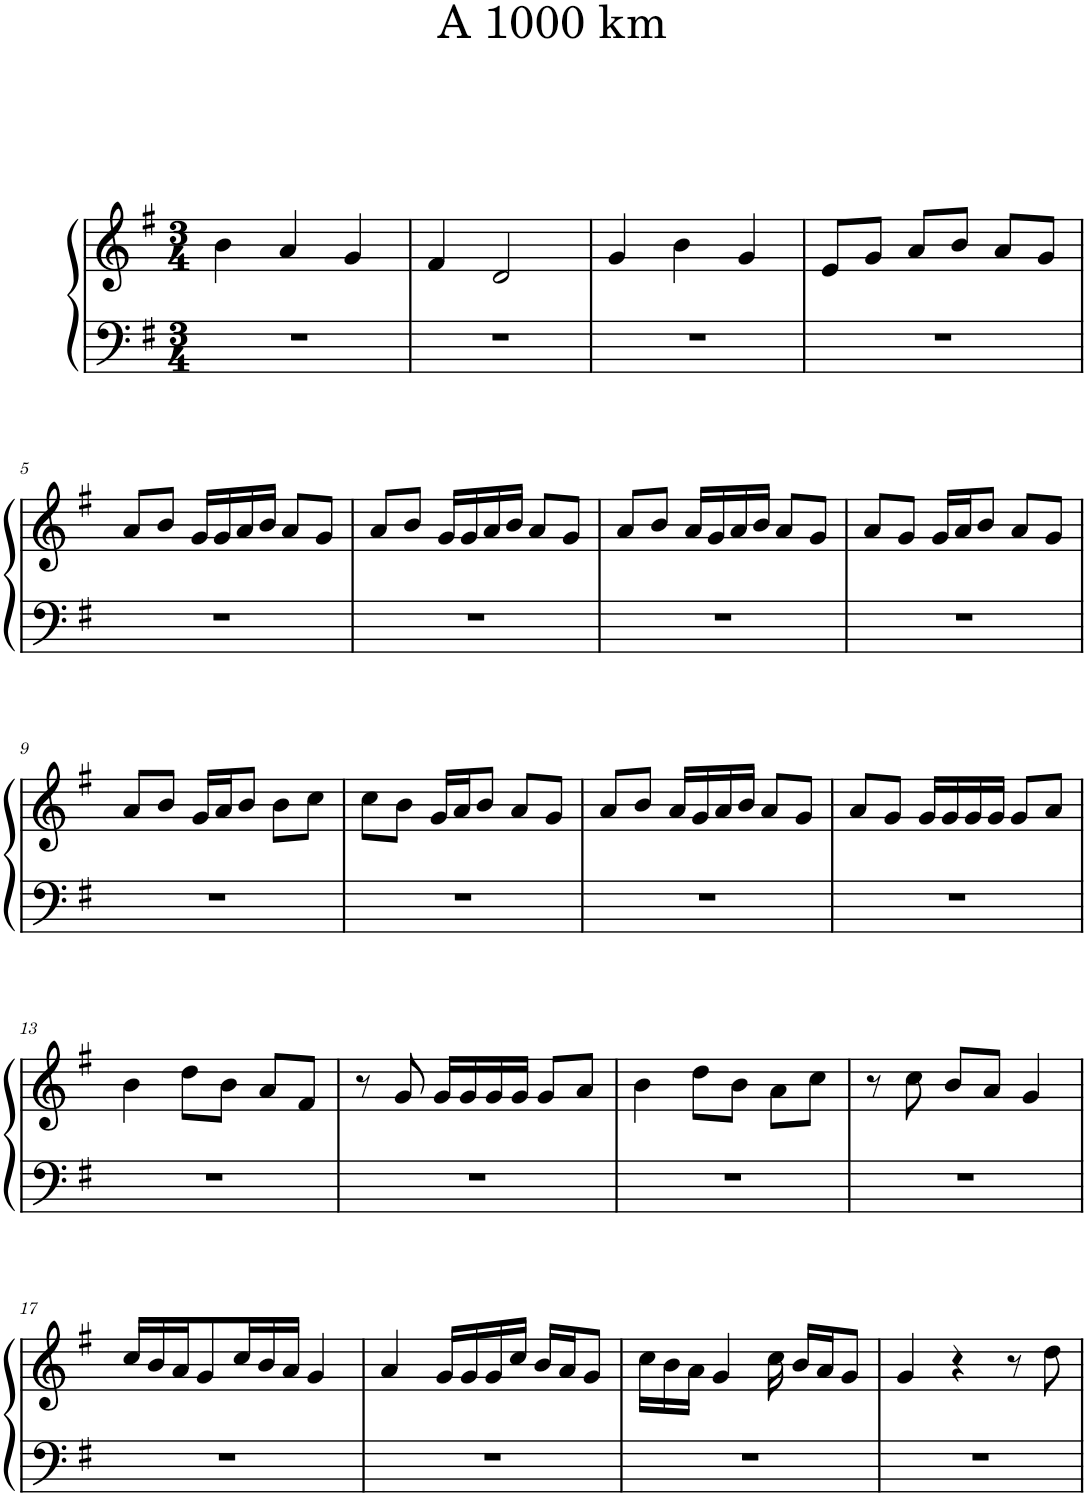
**kern	**kern
*part1	*part1
*staff2	*staff1
*I"Piano	*
*I'Pno.	*
*clefF4	*clefG2
*k[f#]	*k[f#]
*M3/4	*M3/4
=1	=1
2.r	4b\
.	4a/
.	4g/
=2	=2
2.r	4f#/
.	2d/
=3	=3
2.r	4g/
.	4b\
.	4g/
=4	=4
2.r	8e/L
.	8g/J
.	8a/L
.	8b/J
.	8a/L
.	8g/J
!!LO:LB:g=z
=5	=5
2.r	8a/L
.	8b/J
.	16g/LL
.	16g/
.	16a/
.	16b/JJ
.	8a/L
.	8g/J
=6	=6
2.r	8a/L
.	8b/J
.	16g/LL
.	16g/
.	16a/
.	16b/JJ
.	8a/L
.	8g/J
=7	=7
2.r	8a/L
.	8b/J
.	16a/LL
.	16g/
.	16a/
.	16b/JJ
.	8a/L
.	8g/J
=8	=8
2.r	8a/L
.	8g/J
.	16g/LL
.	16a/J
.	8b/J
.	8a/L
.	8g/J
!!LO:LB:g=z
=9	=9
2.r	8a/L
.	8b/J
.	16g/LL
.	16a/J
.	8b/J
.	8b\L
.	8cc\J
=10	=10
2.r	8cc\L
.	8b\J
.	16g/LL
.	16a/J
.	8b/J
.	8a/L
.	8g/J
=11	=11
2.r	8a/L
.	8b/J
.	16a/LL
.	16g/
.	16a/
.	16b/JJ
.	8a/L
.	8g/J
=12	=12
2.r	8a/L
.	8g/J
.	16g/LL
.	16g/
.	16g/
.	16g/JJ
.	8g/L
.	8a/J
!!LO:LB:g=z
=13	=13
2.r	4b\
.	8dd\L
.	8b\J
.	8a/L
.	8f#/J
=14	=14
2.r	8r
.	8g/
.	16g/LL
.	16g/
.	16g/
.	16g/JJ
.	8g/L
.	8a/J
=15	=15
2.r	4b\
.	8dd\L
.	8b\J
.	8a\L
.	8cc\J
=16	=16
2.r	8r
.	8cc\
.	8b/L
.	8a/J
.	4g/
!!LO:LB:g=z
=17	=17
2.r	16cc/LL
.	16b/
.	16a/J
.	8g/
.	16cc/L
.	16b/
.	16a/JJ
.	4g/
=18	=18
2.r	4a/
.	16g/LL
.	16g/
.	16g/
.	16cc/JJ
.	16b/LL
.	16a/J
.	8g/J
=19	=19
2.r	16cc\LL
.	16b\
.	16a\JJ
.	4g/
.	16cc\
.	16b/LL
.	16a/J
.	8g/J
=20	=20
2.r	4g/
.	4r
.	8r
.	8dd\
=	=
*-	*-
